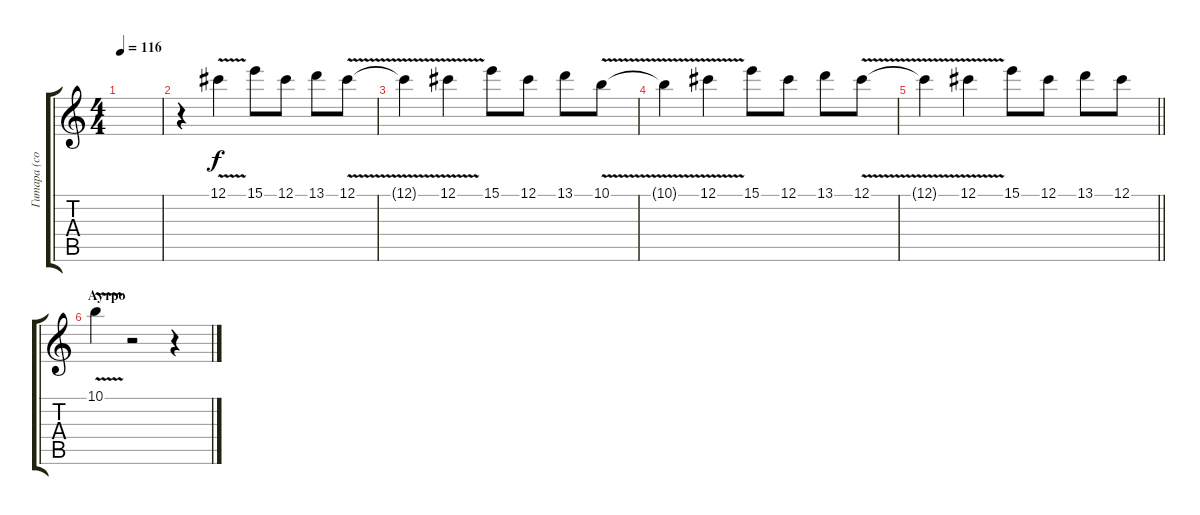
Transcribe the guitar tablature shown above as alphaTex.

\track ("Гитара (соло)" "Гитара (со") {instrument distortionguitar}
\staff {score tabs}
\tuning (Db4 Ab3 E3 B2 Gb2 B1) {hide}
\ts (4 4)
\tempo 116
\clef g2
\ks c
|
r.4 12.1{v}.4 15.1.8 12.1.8 13.1.8 12.1{v}.8 |
12.1{t}.4 12.1{v}.4 15.1.8 12.1.8 13.1.8 10.1{v}.8 |
10.1{t}.4 12.1{v}.4 15.1.8 12.1.8 13.1.8 12.1{v}.8 |
\barLineRight lightlight
12.1{t}.4 12.1{v}.4 15.1.8 12.1.8 13.1.8 12.1.8 |
\section ("" "Аутро")
10.1{v}.4 r.2 r.4
